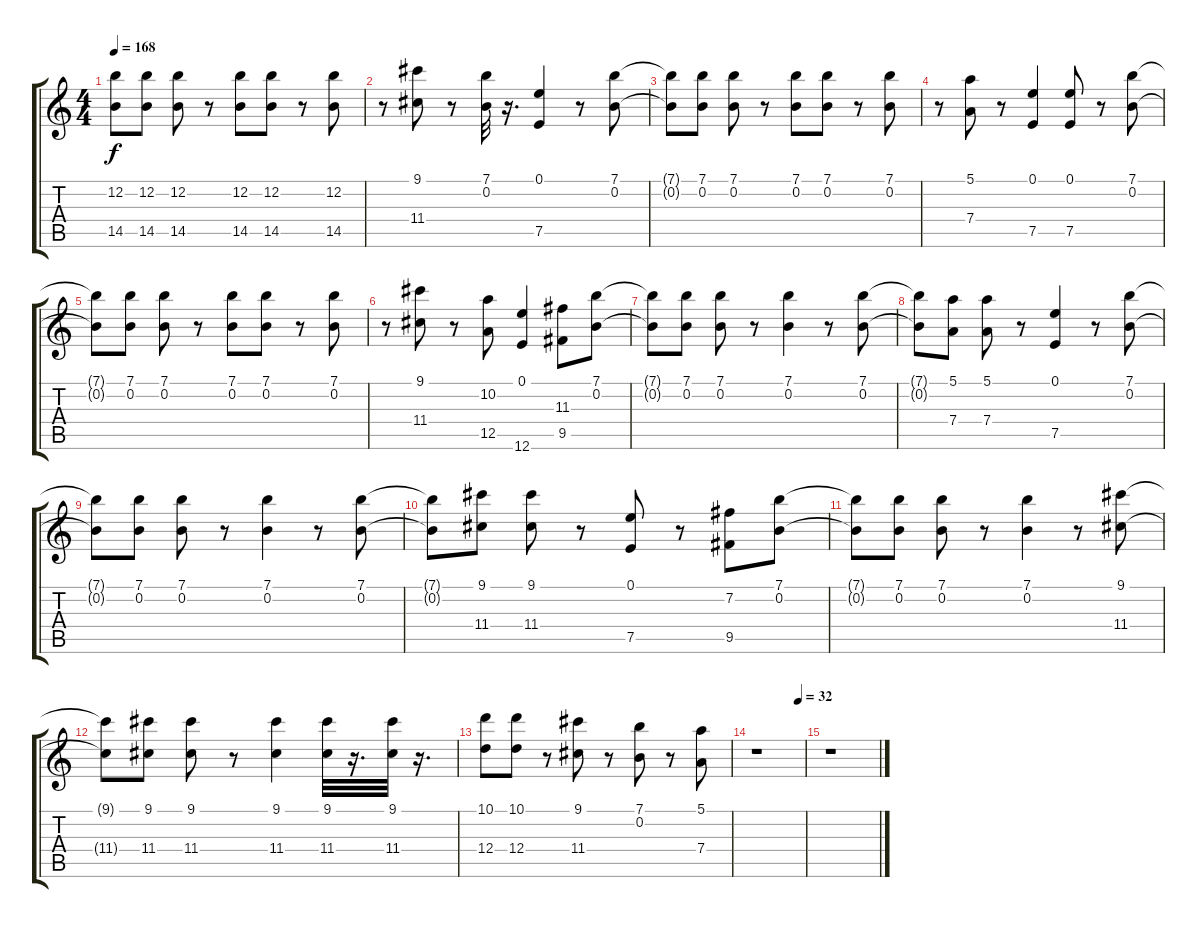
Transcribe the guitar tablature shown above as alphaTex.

\track "" {instrument overdrivenguitar}
\staff {score tabs}
\tuning (E4 B3 G3 D3 A2 E2) {hide}
\ts (4 4)
\tempo 168
\clef g2
\ks c
(12.2{t} 14.5{t}).8{dy f} (12.2 14.5).8 (12.2 14.5).8 r.8 (12.2 14.5).8 (12.2 14.5).8 r.8 (12.2 14.5).8 |
r.8 (9.1 11.4).8 r.8 (7.1 0.2).32 r.16{d} (0.1 7.5).4 r.8 (7.1 0.2).8 |
(7.1{t} 0.2{t}).8 (7.1 0.2).8 (7.1 0.2).8 r.8 (7.1 0.2).8 (7.1 0.2).8 r.8 (7.1 0.2).8 |
r.8 (5.1 7.4).8 r.8 (0.1 7.5).4 (0.1 7.5).8 r.8 (7.1 0.2).8 |
(7.1{t} 0.2{t}).8 (7.1 0.2).8 (7.1 0.2).8 r.8 (7.1 0.2).8 (7.1 0.2).8 r.8 (7.1 0.2).8 |
r.8 (9.1 11.4).8 r.8 (10.2 12.5).8 (0.1 12.6).4 (11.3 9.5).8 (7.1 0.2).8 |
(7.1{t} 0.2{t}).8 (7.1 0.2).8 (7.1 0.2).8 r.8 (7.1 0.2).4 r.8 (7.1 0.2).8 |
(7.1{t} 0.2{t}).8 (5.1 7.4).8 (5.1 7.4).8 r.8 (0.1 7.5).4 r.8 (7.1 0.2).8 |
(7.1{t} 0.2{t}).8 (7.1 0.2).8 (7.1 0.2).8 r.8 (7.1 0.2).4 r.8 (7.1 0.2).8 |
(7.1{t} 0.2{t}).8 (9.1 11.4).8 (9.1 11.4).8 r.8 (0.1 7.5).8 r.8 (7.2 9.5).8 (7.1 0.2).8 |
(7.1{t} 0.2{t}).8 (7.1 0.2).8 (7.1 0.2).8 r.8 (7.1 0.2).4 r.8 (9.1 11.4).8 |
(9.1{t} 11.4{t}).8 (9.1 11.4).8 (9.1 11.4).8 r.8 (9.1 11.4).4 (9.1 11.4).32 r.16{d} (9.1 11.4).32 r.16{d} |
(10.1 12.4).8 (10.1 12.4).8 r.8 (9.1 11.4).8 r.8 (7.1 0.2).8 r.8 (5.1 7.4).8 |
\tempo (32 0.875)
r.1 |
r.1
